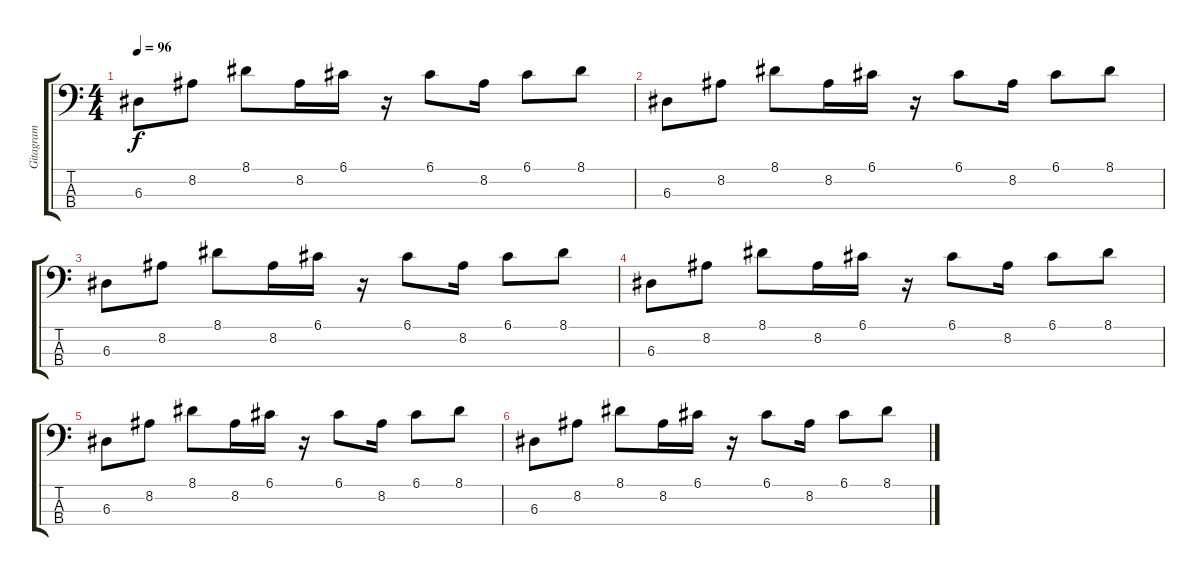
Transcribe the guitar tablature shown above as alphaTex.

\track ("Gitagram" "Gitagram") {instrument acousticbass}
\staff {score tabs}
\tuning (G2 D2 A1 E1) {hide}
\ts (4 4)
\tempo 96
\clef f4
\ks c
6.3.8{dy f} 8.2.8 8.1.8 8.2.16 6.1.16 r.16 6.1.8 8.2.16 6.1.8 8.1.8 |
6.3.8 8.2.8 8.1.8 8.2.16 6.1.16 r.16 6.1.8 8.2.16 6.1.8 8.1.8 |
6.3.8 8.2.8 8.1.8 8.2.16 6.1.16 r.16 6.1.8 8.2.16 6.1.8 8.1.8 |
6.3.8 8.2.8 8.1.8 8.2.16 6.1.16 r.16 6.1.8 8.2.16 6.1.8 8.1.8 |
6.3.8 8.2.8 8.1.8 8.2.16 6.1.16 r.16 6.1.8 8.2.16 6.1.8 8.1.8 |
6.3.8 8.2.8 8.1.8 8.2.16 6.1.16 r.16 6.1.8 8.2.16 6.1.8 8.1.8
